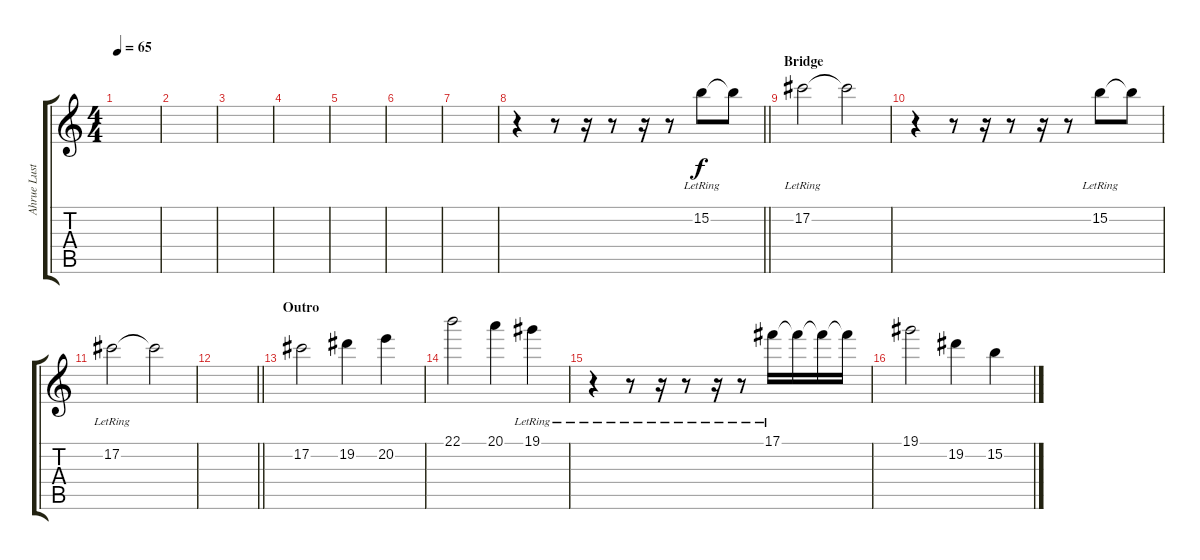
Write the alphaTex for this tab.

\track ("Ahrue Luster overdub" "Ahrue Lust") {instrument electricguitarjazz}
\staff {score tabs}
\tuning (Db4 Ab3 E3 B2 Gb2 B1) {hide}
\ts (4 4)
\tempo 65
\clef g2
\ks c
|
|
|
|
|
|
|
\barLineRight lightlight
r.4 r.8 r.16 r.8 r.16 r.8 15.2{lr}.8 15.2{t}.8 |
\section ("" "Bridge")
17.2{lr}.2 17.2{t}.2 |
r.4 r.8 r.16 r.8 r.16 r.8 15.2{lr}.8 15.2{t}.8 |
17.2{lr}.2 17.2{t}.2 |
\barLineRight lightlight
|
\section ("" "Outro")
17.2.2 19.2.4 20.2.4 |
22.1.2 20.1.4 19.1{lr}.4 |
r.4 r.8 r.16 r.8 r.16 r.8 17.1{lr}.16 17.1{t}.16 17.1{t}.16 17.1{t}.16 |
19.1.2 19.2.4 15.2.4
